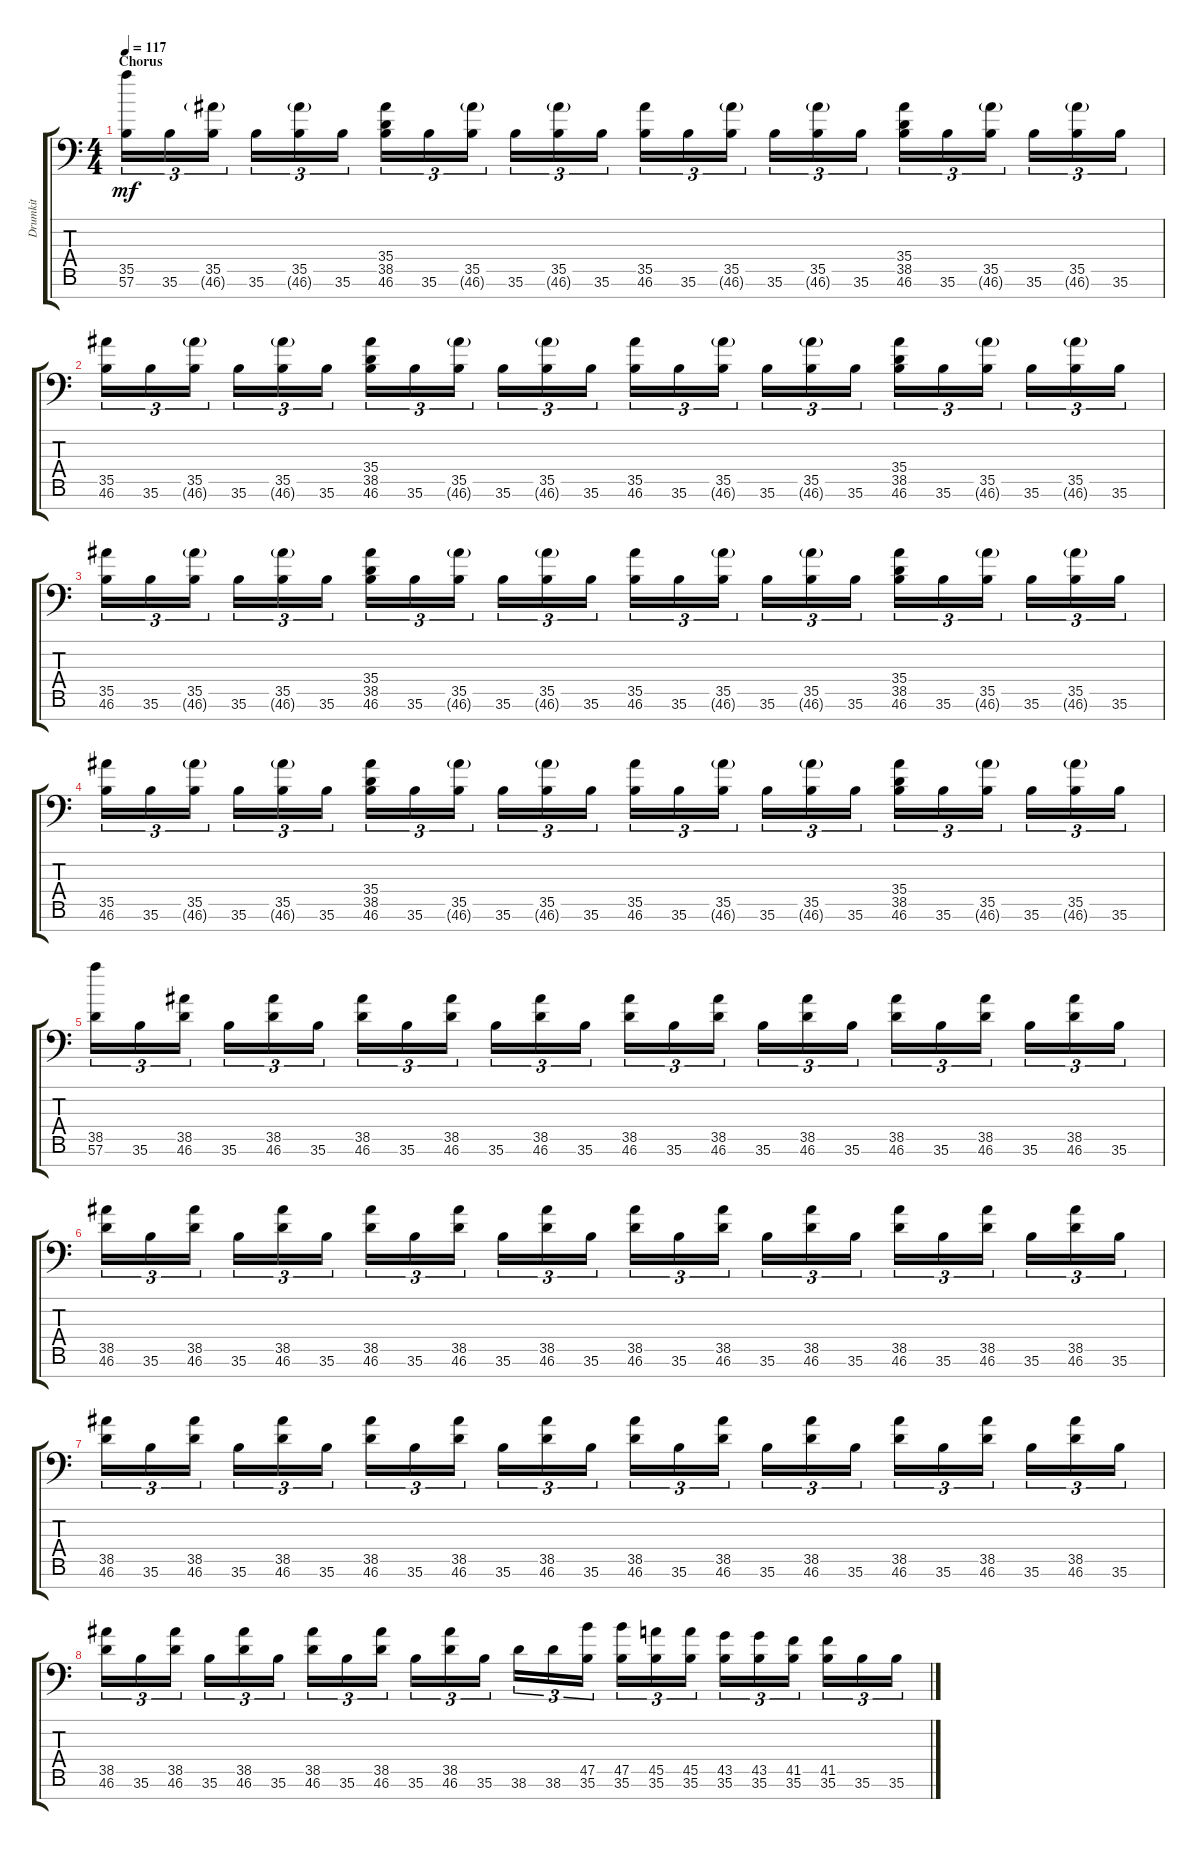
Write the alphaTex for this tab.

\track ("Drumkit" "Drumkit") {instrument acousticgrandpiano}
\staff {score tabs}
\tuning (C-1 C-1 C-1 C-1 C-1 C-1 C-1) {hide}
\ts (4 4)
\section ("" "Chorus")
\tempo 117
\clef f4
\ks c
(35.5 57.6).16{tu (3 2) dy mf} 35.6.16{tu (3 2)} (35.5 46.6{g}).16{tu (3 2)} 35.6.16{tu (3 2)} (35.5 46.6{g}).16{tu (3 2)} 35.6.16{tu (3 2)} (35.4 38.5 46.6).16{tu (3 2)} 35.6.16{tu (3 2)} (35.5 46.6{g}).16{tu (3 2)} 35.6.16{tu (3 2)} (35.5 46.6{g}).16{tu (3 2)} 35.6.16{tu (3 2)} (35.5 46.6).16{tu (3 2)} 35.6.16{tu (3 2)} (35.5 46.6{g}).16{tu (3 2)} 35.6.16{tu (3 2)} (35.5 46.6{g}).16{tu (3 2)} 35.6.16{tu (3 2)} (35.4 38.5 46.6).16{tu (3 2)} 35.6.16{tu (3 2)} (35.5 46.6{g}).16{tu (3 2)} 35.6.16{tu (3 2)} (35.5 46.6{g}).16{tu (3 2)} 35.6.16{tu (3 2)} |
(35.5 46.6).16{tu (3 2)} 35.6.16{tu (3 2)} (35.5 46.6{g}).16{tu (3 2)} 35.6.16{tu (3 2)} (35.5 46.6{g}).16{tu (3 2)} 35.6.16{tu (3 2)} (35.4 38.5 46.6).16{tu (3 2)} 35.6.16{tu (3 2)} (35.5 46.6{g}).16{tu (3 2)} 35.6.16{tu (3 2)} (35.5 46.6{g}).16{tu (3 2)} 35.6.16{tu (3 2)} (35.5 46.6).16{tu (3 2)} 35.6.16{tu (3 2)} (35.5 46.6{g}).16{tu (3 2)} 35.6.16{tu (3 2)} (35.5 46.6{g}).16{tu (3 2)} 35.6.16{tu (3 2)} (35.4 38.5 46.6).16{tu (3 2)} 35.6.16{tu (3 2)} (35.5 46.6{g}).16{tu (3 2)} 35.6.16{tu (3 2)} (35.5 46.6{g}).16{tu (3 2)} 35.6.16{tu (3 2)} |
(35.5 46.6).16{tu (3 2)} 35.6.16{tu (3 2)} (35.5 46.6{g}).16{tu (3 2)} 35.6.16{tu (3 2)} (35.5 46.6{g}).16{tu (3 2)} 35.6.16{tu (3 2)} (35.4 38.5 46.6).16{tu (3 2)} 35.6.16{tu (3 2)} (35.5 46.6{g}).16{tu (3 2)} 35.6.16{tu (3 2)} (35.5 46.6{g}).16{tu (3 2)} 35.6.16{tu (3 2)} (35.5 46.6).16{tu (3 2)} 35.6.16{tu (3 2)} (35.5 46.6{g}).16{tu (3 2)} 35.6.16{tu (3 2)} (35.5 46.6{g}).16{tu (3 2)} 35.6.16{tu (3 2)} (35.4 38.5 46.6).16{tu (3 2)} 35.6.16{tu (3 2)} (35.5 46.6{g}).16{tu (3 2)} 35.6.16{tu (3 2)} (35.5 46.6{g}).16{tu (3 2)} 35.6.16{tu (3 2)} |
(35.5 46.6).16{tu (3 2)} 35.6.16{tu (3 2)} (35.5 46.6{g}).16{tu (3 2)} 35.6.16{tu (3 2)} (35.5 46.6{g}).16{tu (3 2)} 35.6.16{tu (3 2)} (35.4 38.5 46.6).16{tu (3 2)} 35.6.16{tu (3 2)} (35.5 46.6{g}).16{tu (3 2)} 35.6.16{tu (3 2)} (35.5 46.6{g}).16{tu (3 2)} 35.6.16{tu (3 2)} (35.5 46.6).16{tu (3 2)} 35.6.16{tu (3 2)} (35.5 46.6{g}).16{tu (3 2)} 35.6.16{tu (3 2)} (35.5 46.6{g}).16{tu (3 2)} 35.6.16{tu (3 2)} (35.4 38.5 46.6).16{tu (3 2)} 35.6.16{tu (3 2)} (35.5 46.6{g}).16{tu (3 2)} 35.6.16{tu (3 2)} (35.5 46.6{g}).16{tu (3 2)} 35.6.16{tu (3 2)} |
(38.5 57.6).16{tu (3 2)} 35.6.16{tu (3 2)} (38.5 46.6).16{tu (3 2)} 35.6.16{tu (3 2)} (38.5 46.6).16{tu (3 2)} 35.6.16{tu (3 2)} (38.5 46.6).16{tu (3 2)} 35.6.16{tu (3 2)} (38.5 46.6).16{tu (3 2)} 35.6.16{tu (3 2)} (38.5 46.6).16{tu (3 2)} 35.6.16{tu (3 2)} (38.5 46.6).16{tu (3 2)} 35.6.16{tu (3 2)} (38.5 46.6).16{tu (3 2)} 35.6.16{tu (3 2)} (38.5 46.6).16{tu (3 2)} 35.6.16{tu (3 2)} (38.5 46.6).16{tu (3 2)} 35.6.16{tu (3 2)} (38.5 46.6).16{tu (3 2)} 35.6.16{tu (3 2)} (38.5 46.6).16{tu (3 2)} 35.6.16{tu (3 2)} |
(38.5 46.6).16{tu (3 2)} 35.6.16{tu (3 2)} (38.5 46.6).16{tu (3 2)} 35.6.16{tu (3 2)} (38.5 46.6).16{tu (3 2)} 35.6.16{tu (3 2)} (38.5 46.6).16{tu (3 2)} 35.6.16{tu (3 2)} (38.5 46.6).16{tu (3 2)} 35.6.16{tu (3 2)} (38.5 46.6).16{tu (3 2)} 35.6.16{tu (3 2)} (38.5 46.6).16{tu (3 2)} 35.6.16{tu (3 2)} (38.5 46.6).16{tu (3 2)} 35.6.16{tu (3 2)} (38.5 46.6).16{tu (3 2)} 35.6.16{tu (3 2)} (38.5 46.6).16{tu (3 2)} 35.6.16{tu (3 2)} (38.5 46.6).16{tu (3 2)} 35.6.16{tu (3 2)} (38.5 46.6).16{tu (3 2)} 35.6.16{tu (3 2)} |
(38.5 46.6).16{tu (3 2)} 35.6.16{tu (3 2)} (38.5 46.6).16{tu (3 2)} 35.6.16{tu (3 2)} (38.5 46.6).16{tu (3 2)} 35.6.16{tu (3 2)} (38.5 46.6).16{tu (3 2)} 35.6.16{tu (3 2)} (38.5 46.6).16{tu (3 2)} 35.6.16{tu (3 2)} (38.5 46.6).16{tu (3 2)} 35.6.16{tu (3 2)} (38.5 46.6).16{tu (3 2)} 35.6.16{tu (3 2)} (38.5 46.6).16{tu (3 2)} 35.6.16{tu (3 2)} (38.5 46.6).16{tu (3 2)} 35.6.16{tu (3 2)} (38.5 46.6).16{tu (3 2)} 35.6.16{tu (3 2)} (38.5 46.6).16{tu (3 2)} 35.6.16{tu (3 2)} (38.5 46.6).16{tu (3 2)} 35.6.16{tu (3 2)} |
(38.5 46.6).16{tu (3 2)} 35.6.16{tu (3 2)} (38.5 46.6).16{tu (3 2)} 35.6.16{tu (3 2)} (38.5 46.6).16{tu (3 2)} 35.6.16{tu (3 2)} (38.5 46.6).16{tu (3 2)} 35.6.16{tu (3 2)} (38.5 46.6).16{tu (3 2)} 35.6.16{tu (3 2)} (38.5 46.6).16{tu (3 2)} 35.6.16{tu (3 2)} 38.6.16{tu (3 2)} 38.6.16{tu (3 2)} (47.5 35.6).16{tu (3 2)} (47.5 35.6).16{tu (3 2)} (45.5 35.6).16{tu (3 2)} (45.5 35.6).16{tu (3 2)} (43.5 35.6).16{tu (3 2)} (43.5 35.6).16{tu (3 2)} (41.5 35.6).16{tu (3 2)} (41.5 35.6).16{tu (3 2)} 35.6.16{tu (3 2)} 35.6.16{tu (3 2)}
